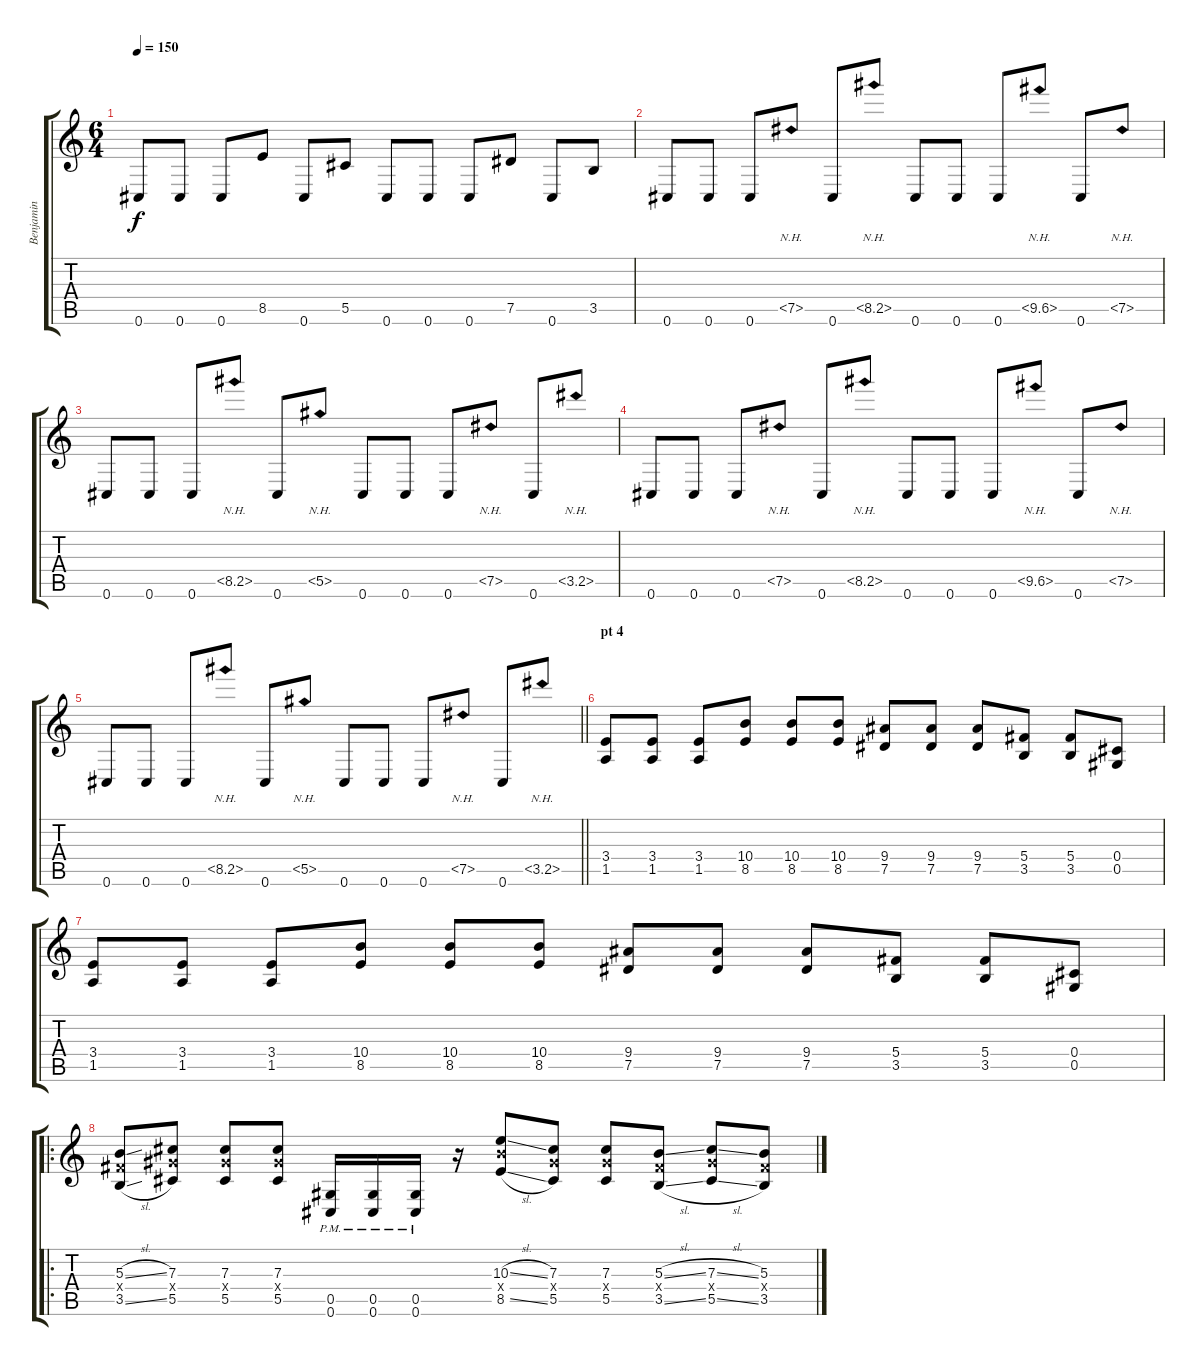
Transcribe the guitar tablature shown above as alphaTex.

\track ("Benjamin" "Benjamin") {instrument overdrivenguitar}
\staff {score tabs}
\tuning (Eb4 Bb3 Gb3 Db3 Ab2 Db2) {hide}
\ts (6 4)
\tempo 150
\clef g2
\ks c
0.6.8{dy f} 0.6.8 0.6.8 8.5.8 0.6.8 5.5.8 0.6.8 0.6.8 0.6.8 7.5.8 0.6.8 3.5.8 |
0.6.8 0.6.8 0.6.8 7.5{nh}.8 0.6.8 8.5{nh}.8 0.6.8 0.6.8 0.6.8 10.5{nh}.8 0.6.8 7.5{nh}.8 |
0.6.8 0.6.8 0.6.8 8.5{nh}.8 0.6.8 5.5{nh}.8 0.6.8 0.6.8 0.6.8 7.5{nh}.8 0.6.8 3.5{nh}.8 |
0.6.8 0.6.8 0.6.8 7.5{nh}.8 0.6.8 8.5{nh}.8 0.6.8 0.6.8 0.6.8 10.5{nh}.8 0.6.8 7.5{nh}.8 |
\barLineRight lightlight
0.6.8 0.6.8 0.6.8 8.5{nh}.8 0.6.8 5.5{nh}.8 0.6.8 0.6.8 0.6.8 7.5{nh}.8 0.6.8 3.5{nh}.8 |
\section ("" "pt 4")
(3.4 1.5).8 (3.4 1.5).8 (3.4 1.5).8 (10.4 8.5).8 (10.4 8.5).8 (10.4 8.5).8 (9.4 7.5).8 (9.4 7.5).8 (9.4 7.5).8 (5.4 3.5).8 (5.4 3.5).8 (0.4 0.5).8 |
(3.4 1.5).8 (3.4 1.5).8 (3.4 1.5).8 (10.4 8.5).8 (10.4 8.5).8 (10.4 8.5).8 (9.4 7.5).8 (9.4 7.5).8 (9.4 7.5).8 (5.4 3.5).8 (5.4 3.5).8 (0.4 0.5).8 |
\ro
(5.3{sl} 5.4{x} 3.5{sl}).8 (7.3 7.4{x} 5.5).8 (7.3 7.4{x} 5.5).8 (7.3 7.4{x} 5.5).8 (0.5{pm} 0.6{pm}).16 (0.5{pm} 0.6{pm}).16 (0.5{pm} 0.6{pm}).16 r.16 (10.3{sl} 10.4{x} 8.5{sl}).8 (7.3 7.4{x} 5.5).8 (7.3 7.4{x} 5.5).8 (5.3{sl} 5.4{x} 3.5{sl}).8 (7.3{sl} 7.4{x} 5.5{sl}).8 (5.3 5.4{x} 3.5).8
